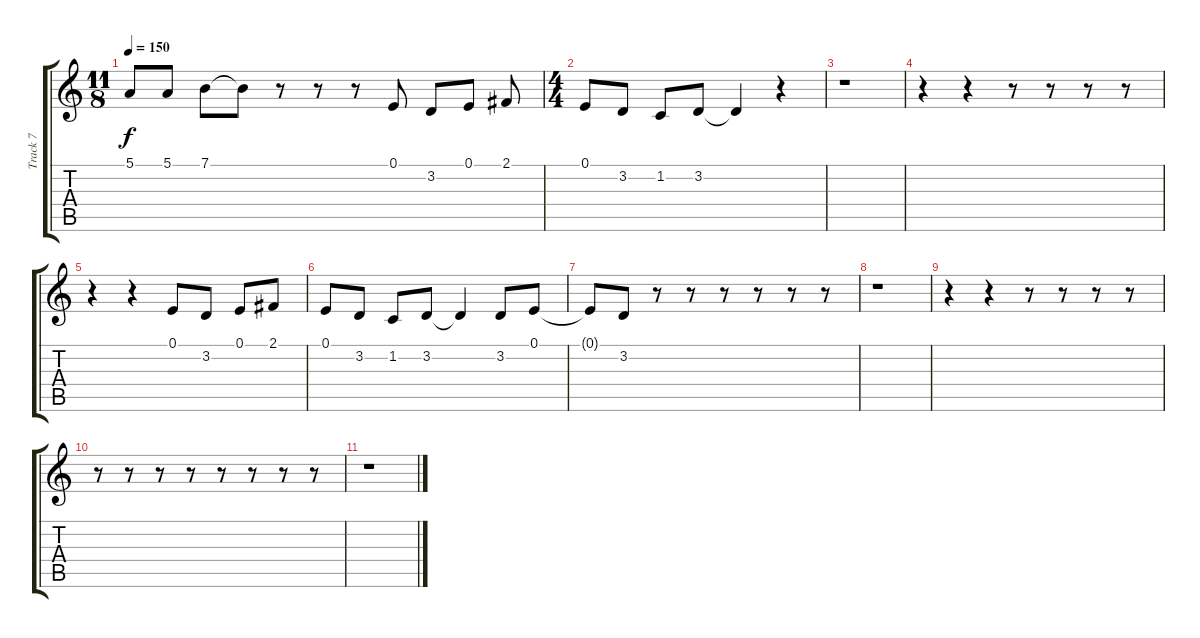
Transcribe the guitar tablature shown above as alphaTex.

\track ("Track 7" "Track 7") {instrument tenorsax}
\staff {score tabs}
\tuning (E4 B3 G3 D3 A2 E2) {hide}
\ts (11 8)
\tempo 150
\clef g2
\ks c
5.1.8{dy f} 5.1.8 7.1.8 7.1{t}.8 r.8 r.8 r.8 0.1.8 3.2.8 0.1.8 2.1.8 |
\ts (4 4)
0.1.8 3.2.8 1.2.8 3.2.8 3.2{t}.4 r.4 |
r.1 |
r.4 r.4 r.8 r.8 r.8 r.8 |
r.4 r.4 0.1.8 3.2.8 0.1.8 2.1.8 |
0.1.8 3.2.8 1.2.8 3.2.8 3.2{t}.4 3.2.8 0.1.8 |
0.1{t}.8 3.2.8 r.8 r.8 r.8 r.8 r.8 r.8 |
r.1 |
r.4 r.4 r.8 r.8 r.8 r.8 |
r.8 r.8 r.8 r.8 r.8 r.8 r.8 r.8 |
r.1
